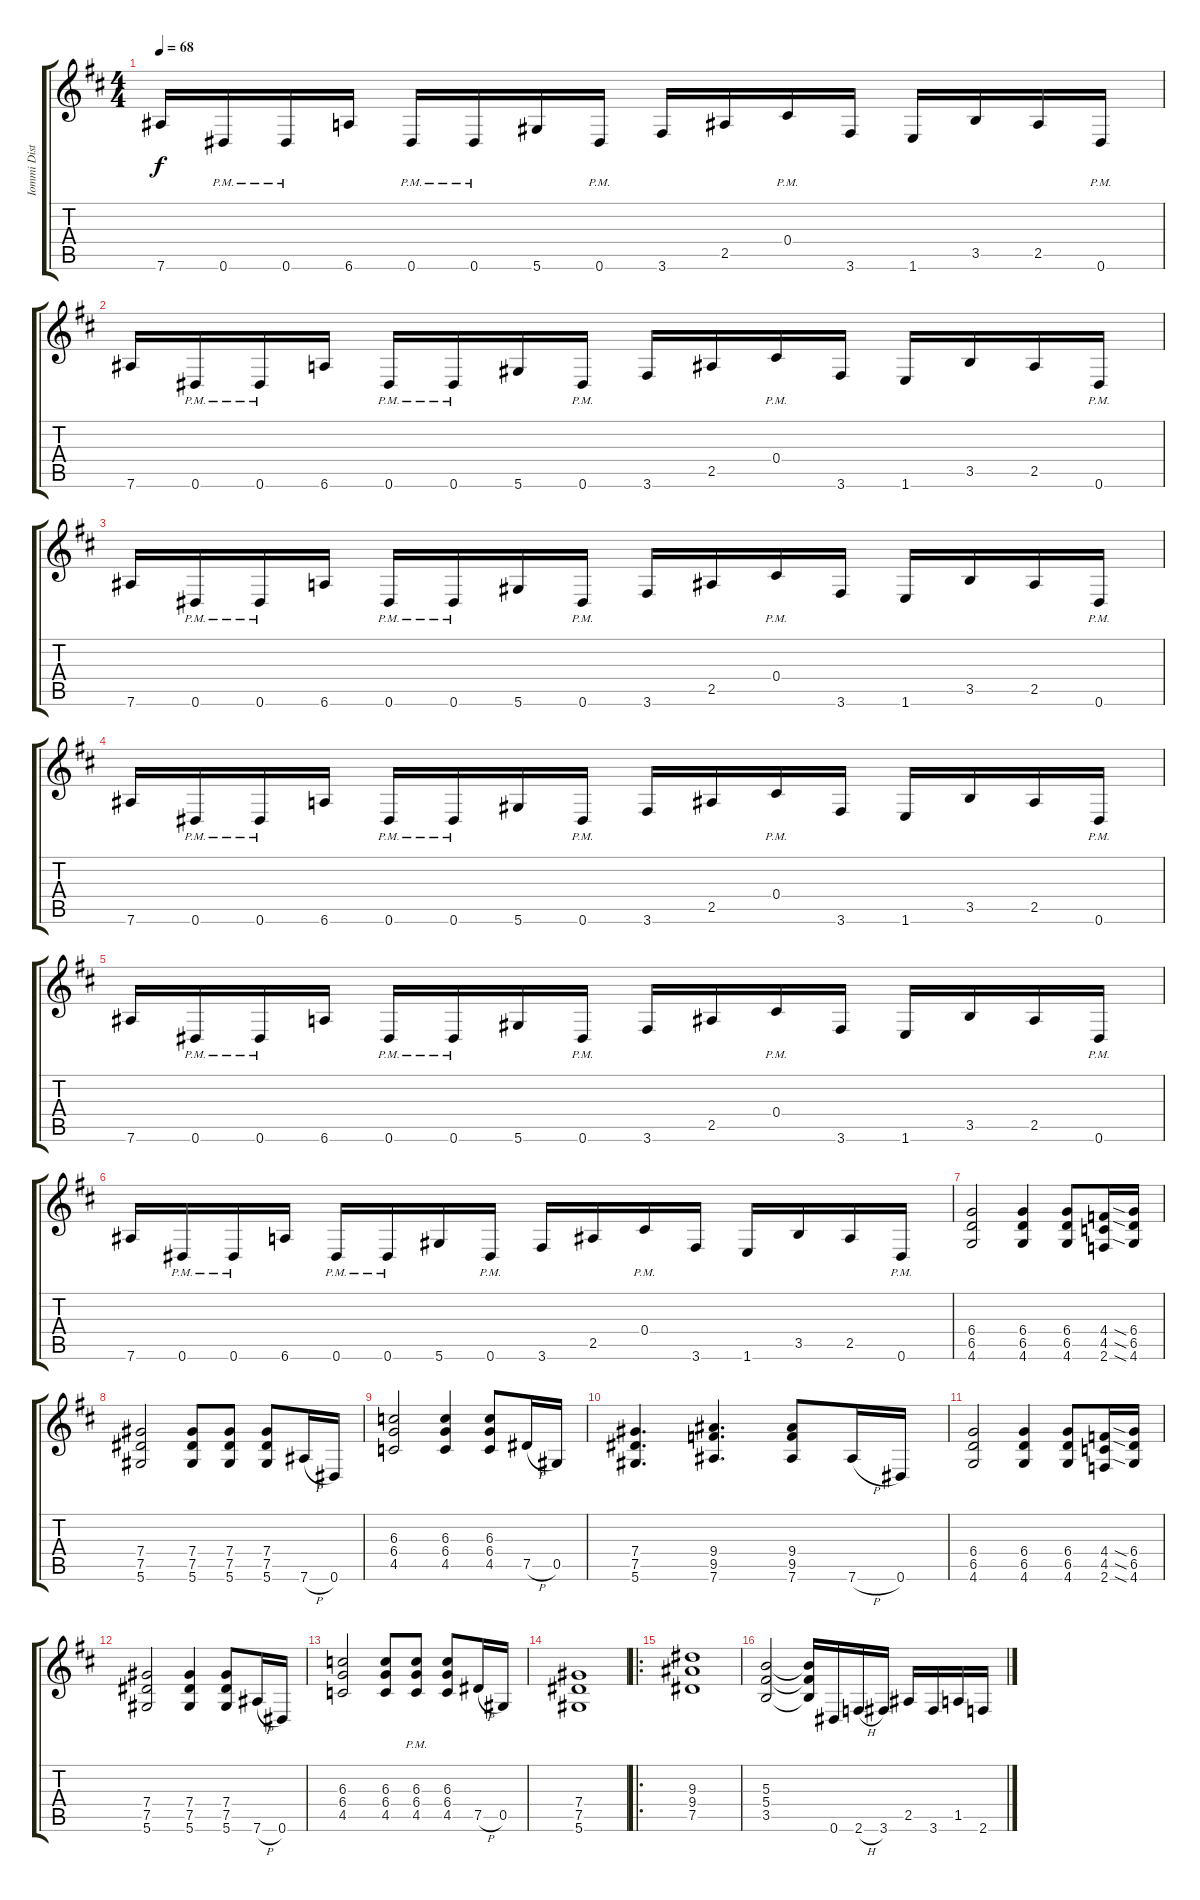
\track ("Iommi Distortion" "Iommi Dist") {instrument distortionguitar}
\staff {score tabs}
\tuning (Eb4 Bb3 Gb3 Db3 Ab2 Eb2) {hide}
\ts (4 4)
\tempo 68
\clef g2
\ks d
7.6.16{dy f} 0.6{pm}.16 0.6{pm}.16 6.6.16 0.6{pm}.16 0.6{pm}.16 5.6.16 0.6{pm}.16 3.6.16 2.5.16 0.4{pm}.16 3.6.16 1.6.16 3.5.16 2.5.16 0.6{pm}.16 |
7.6.16 0.6{pm}.16 0.6{pm}.16 6.6.16 0.6{pm}.16 0.6{pm}.16 5.6.16 0.6{pm}.16 3.6.16 2.5.16 0.4{pm}.16 3.6.16 1.6.16 3.5.16 2.5.16 0.6{pm}.16 |
7.6.16 0.6{pm}.16 0.6{pm}.16 6.6.16 0.6{pm}.16 0.6{pm}.16 5.6.16 0.6{pm}.16 3.6.16 2.5.16 0.4{pm}.16 3.6.16 1.6.16 3.5.16 2.5.16 0.6{pm}.16 |
7.6.16 0.6{pm}.16 0.6{pm}.16 6.6.16 0.6{pm}.16 0.6{pm}.16 5.6.16 0.6{pm}.16 3.6.16 2.5.16 0.4{pm}.16 3.6.16 1.6.16 3.5.16 2.5.16 0.6{pm}.16 |
7.6.16 0.6{pm}.16 0.6{pm}.16 6.6.16 0.6{pm}.16 0.6{pm}.16 5.6.16 0.6{pm}.16 3.6.16 2.5.16 0.4{pm}.16 3.6.16 1.6.16 3.5.16 2.5.16 0.6{pm}.16 |
7.6.16 0.6{pm}.16 0.6{pm}.16 6.6.16 0.6{pm}.16 0.6{pm}.16 5.6.16 0.6{pm}.16 3.6.16 2.5.16 0.4{pm}.16 3.6.16 1.6.16 3.5.16 2.5.16 0.6{pm}.16 |
(6.4 6.5 4.6).2 (6.4 6.5 4.6).4 (6.4 6.5 4.6).8 (4.4 4.5 2.6).16 (6.4{sia} 6.5{sia} 4.6{sia}).16 |
(7.4 7.5 5.6).2 (7.4 7.5 5.6).8 (7.4 7.5 5.6).8 (7.4 7.5 5.6).8 7.6{h}.16 0.6.16 |
(6.3 6.4 4.5).2 (6.3 6.4 4.5).4 (6.3 6.4 4.5).8 7.5{h}.16 0.5.16 |
(7.4 7.5 5.6).4{d} (9.4 9.5 7.6).4{d} (9.4 9.5 7.6).8 7.6{h}.16 0.6.16 |
(6.4 6.5 4.6).2 (6.4 6.5 4.6).4 (6.4 6.5 4.6).8 (4.4 4.5 2.6).16 (6.4{sia} 6.5{sia} 4.6{sia}).16 |
(7.4 7.5 5.6).2 (7.4 7.5 5.6).4 (7.4 7.5 5.6).8 7.6{h}.16 0.6.16 |
(6.3 6.4 4.5).2 (6.3 6.4 4.5).8 (6.3{pm} 6.4{pm} 4.5{pm}).8 (6.3 6.4 4.5).8 7.5{h}.16 0.5.16 |
(7.4 7.5 5.6).1 |
\ro
(9.3 9.4 7.5).1 |
(5.3 5.4 3.5).2 (5.3{t} 5.4{t} 3.5{t}).16 0.6.16 2.6{h}.16 3.6.16 2.5.16 3.6.16 1.5.16 2.6.16
